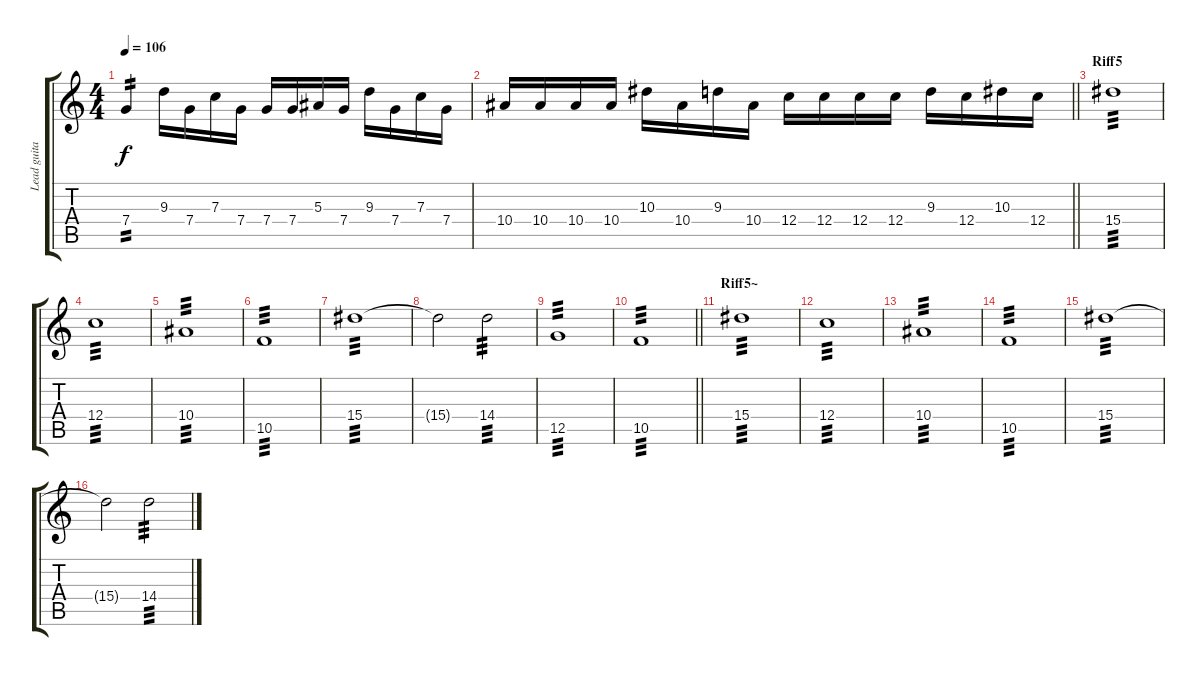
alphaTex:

\track ("Lead guitar 1" "Lead guita") {instrument overdrivenguitar}
\staff {score tabs}
\tuning (D4 A3 F3 C3 G2 D2) {hide}
\ts (4 4)
\tempo 106
\clef g2
\ks c
7.4.4{tp 2 dy f} 9.3.16 7.4.16 7.3.16 7.4.16 7.4.16 7.4.16 5.3.16 7.4.16 9.3.16 7.4.16 7.3.16 7.4.16 |
\barLineRight lightlight
10.4.16 10.4.16 10.4.16 10.4.16 10.3.16 10.4.16 9.3.16 10.4.16 12.4.16 12.4.16 12.4.16 12.4.16 9.3.16 12.4.16 10.3.16 12.4.16 |
\section ("" "Riff5")
15.4.1{tp 3 volume 9} |
12.4.1{tp 3} |
10.4.1{tp 3} |
10.5.1{tp 3} |
15.4.1{tp 3} |
15.4{t}.2 14.4.2{tp 3} |
12.5.1{tp 3} |
\barLineRight lightlight
10.5.1{tp 3} |
\section ("" "Riff5~")
15.4.1{tp 3} |
12.4.1{tp 3} |
10.4.1{tp 3} |
10.5.1{tp 3} |
15.4.1{tp 3} |
15.4{t}.2 14.4.2{tp 3}
